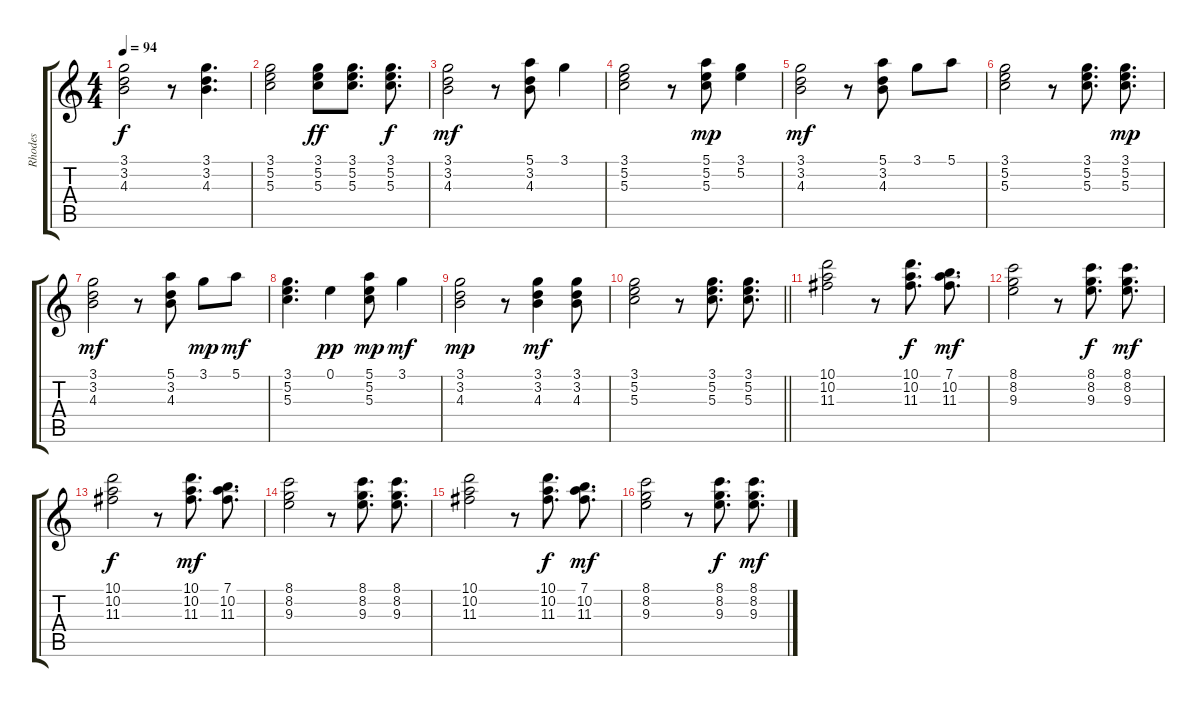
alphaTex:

\track ("Rhodes" "Rhodes") {instrument electricguitarjazz}
\staff {score tabs}
\tuning (E4 B3 G3 D3 A2 E2) {hide}
\ts (4 4)
\tempo 94
\clef g2
\ks c
(3.1 3.2 4.3).2{dy f} r.8 (3.1 3.2 4.3).4{d} |
(3.1 5.2 5.3).2 (3.1 5.2 5.3).8{dy ff} (3.1 5.2 5.3).8{d} (3.1 5.2 5.3).8{d dy f} |
(3.1 3.2 4.3).2{dy mf} r.8 (5.1 3.2 4.3).8 3.1.4 |
(3.1 5.2 5.3).2 r.8 (5.1 5.2 5.3).8{dy mp} (3.1 5.2).4 |
(3.1 3.2 4.3).2{dy mf} r.8 (5.1 3.2 4.3).8 3.1.8 5.1.8 |
(3.1 5.2 5.3).2 r.8 (3.1 5.2 5.3).8{d} (3.1 5.2 5.3).8{d dy mp} |
(3.1 3.2 4.3).2{dy mf} r.8 (5.1 3.2 4.3).8 3.1.8{dy mp} 5.1.8{dy mf} |
(3.1 5.2 5.3).4{d} 0.1.4{dy pp} (5.1 5.2 5.3).8{dy mp} 3.1.4{dy mf} |
(3.1 3.2 4.3).2{dy mp} r.8 (3.1 3.2 4.3).4{dy mf} (3.1 3.2 4.3).8 |
\barLineRight lightlight
(3.1 5.2 5.3).2 r.8 (3.1 5.2 5.3).8{d} (3.1 5.2 5.3).8{d} |
(10.1 10.2 11.3).2 r.8 (10.1 10.2 11.3).8{d dy f} (7.1 10.2 11.3).8{d dy mf} |
(8.1 8.2 9.3).2 r.8 (8.1 8.2 9.3).8{d dy f} (8.1 8.2 9.3).8{d dy mf} |
(10.1 10.2 11.3).2{dy f} r.8 (10.1 10.2 11.3).8{d dy mf} (7.1 10.2 11.3).8{d} |
(8.1 8.2 9.3).2 r.8 (8.1 8.2 9.3).8{d} (8.1 8.2 9.3).8{d} |
(10.1 10.2 11.3).2 r.8 (10.1 10.2 11.3).8{d dy f} (7.1 10.2 11.3).8{d dy mf} |
(8.1 8.2 9.3).2 r.8 (8.1 8.2 9.3).8{d dy f} (8.1 8.2 9.3).8{d dy mf}
